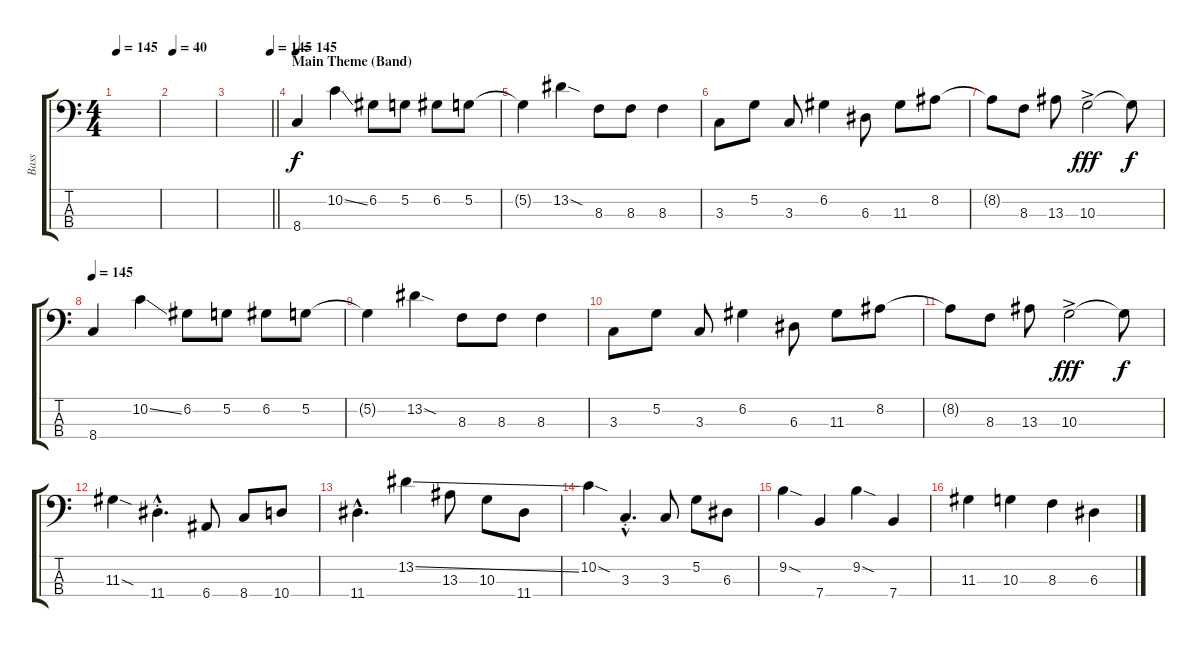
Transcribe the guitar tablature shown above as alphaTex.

\track ("Bass" "Bass") {instrument electricbassfinger}
\staff {score tabs}
\tuning (G2 D2 A1 E1) {hide}
\ts (4 4)
\tempo 145
\clef f4
\ks c
|
\tempo 40
|
\tempo (145 0.984375)
\barLineRight lightlight
|
\section ("" "Main Theme (Band)")
\tempo 145
8.4.4 10.2{ss}.4 6.2.8 5.2.8 6.2.8 5.2.8 |
5.2{t}.4 13.2{sod}.4 8.3.8 8.3.8 8.3.4 |
3.3.8 5.2.8 3.3.8 6.2.4 6.3.8 11.3.8 8.2.8 |
8.2{t}.8 8.3.8 13.3.8 10.3{ac}.2{dy fff} 10.3{t}.8{dy f} |
\tempo 145
8.4.4 10.2{ss}.4 6.2.8 5.2.8 6.2.8 5.2.8 |
5.2{t}.4 13.2{sod}.4 8.3.8 8.3.8 8.3.4 |
3.3.8 5.2.8 3.3.8 6.2.4 6.3.8 11.3.8 8.2.8 |
8.2{t}.8 8.3.8 13.3.8 10.3{ac}.2{dy fff} 10.3{t}.8{dy f} |
11.3{sod}.4 11.4{hac st}.4{d} 6.4.8 8.4.8 10.4.8 |
11.4{hac}.4{d} 13.2{ss}.4 13.3.8 10.3.8 11.4.8 |
10.2{sod}.4 3.3{hac st}.4{d} 3.3.8 5.2.8 6.3.8 |
9.2{sod}.4 7.4.4 9.2{sod}.4 7.4.4 |
11.3.4 10.3.4 8.3.4 6.3.4
